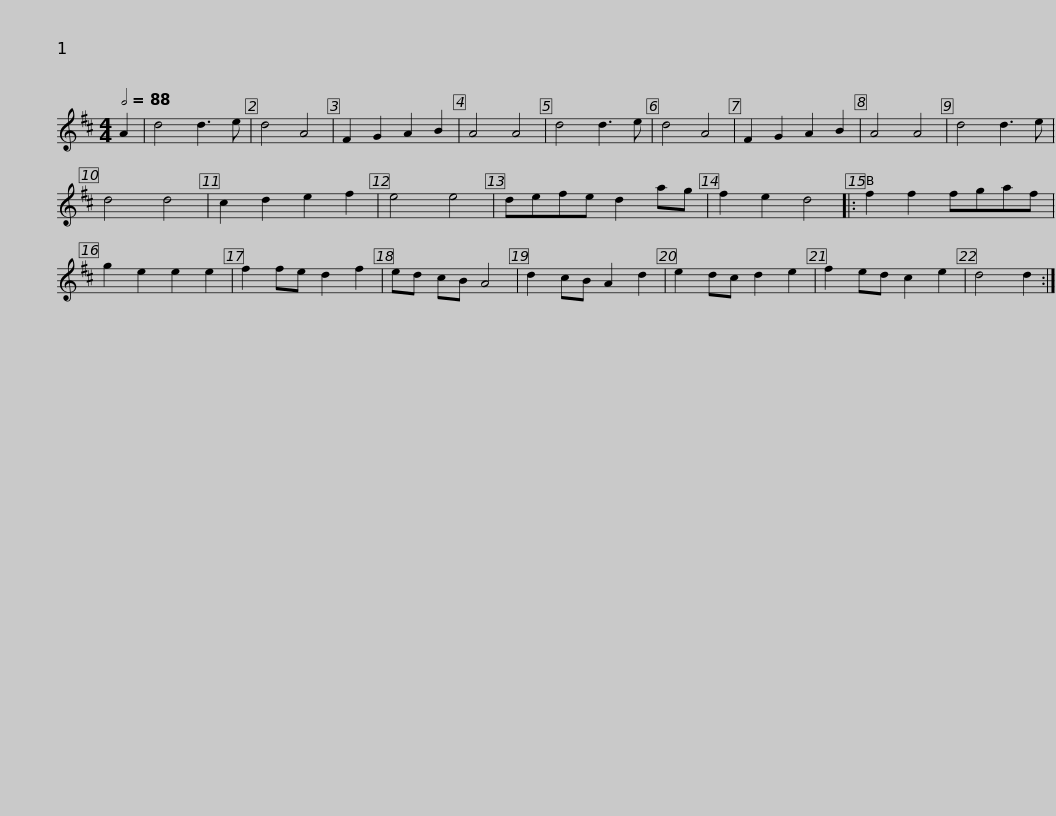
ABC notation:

X:1
L:1/8
Q:1/2=88
M:4/4
I:linebreak $
K:D
V:1 treble
V:1
 A2 | d4 d3 e | d4 A4 | F2 G2 A2 B2 | A4 A4 | %5
 d4 d3 e | d4 A4 | F2 G2 A2 B2 | A4 A4 | d4 d3 e | %10
 d4 d4 | c2 d2 e2 f2 | e4 e4 |$ defe d2 ag | f2 e2 d4 |: %15
 f2 f2 fgaf | g2 e2 e2 e2 | f2 fe d2 f2 | ed cB A4 | d2 cB A2 d2 | %20
 e2 dc d2 e2 |$ f2 ed c2 e2 | d4 d2 :| %23
